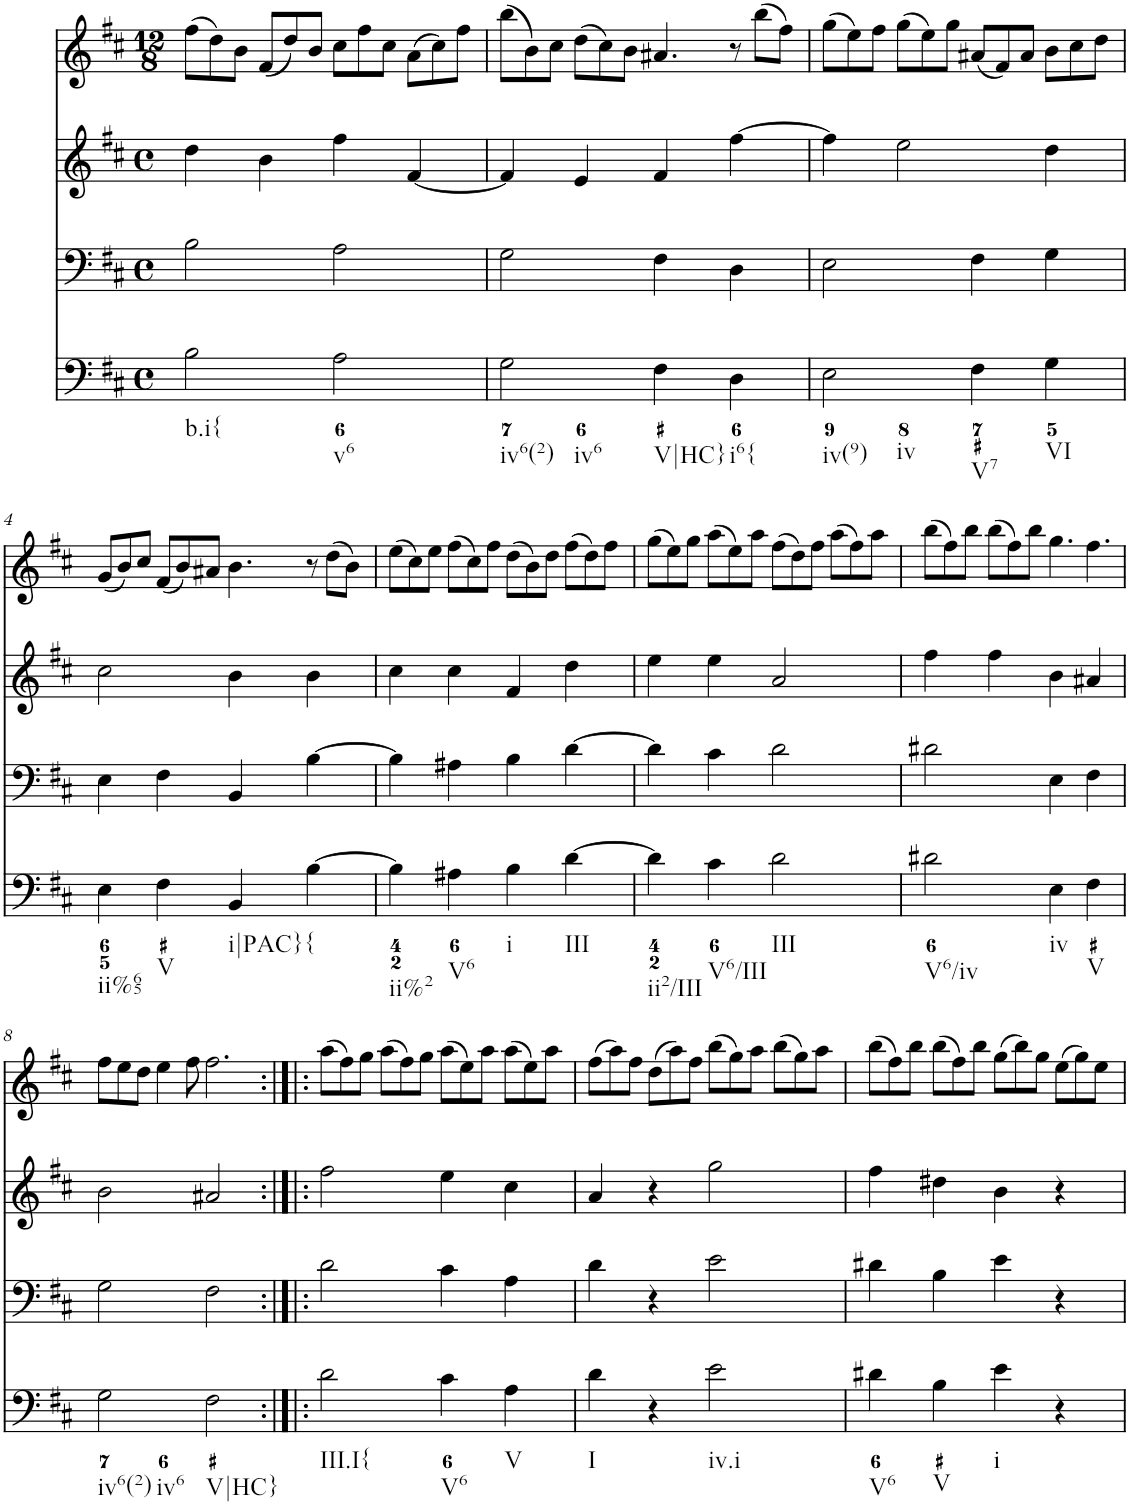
**kern	**kern	**kern	**kern
*part4	*part3	*part2	*part1
*staff4	*staff3	*staff2	*staff1
*I"Piano	*I"Piano	*I"Piano	*I"Piano
*I'Pno	*I'Pno	*I'Pno	*I'Pno
*clefF4	*clefF4	*clefG2	*clefG2
*k[f#c#]	*k[f#c#]	*k[f#c#]	*k[f#c#]
*b:	*b:	*b:	*b:
*M4/4	*M4/4	*M4/4	*M12/8
=1	=1	=1	=1
!LO:TX:b:t=b.i{	!	!	!
2B\	2B\	4dd\	(8ff#\L
.	.	.	8dd\)
.	.	4b\	8b\J
.	.	.	(8f#/L
!LO:TX:b:t=v6	!	!	!
2A\	2A\	4ff#\	8dd/)
.	.	.	8b/J
.	.	[4f#/	8cc#\L
.	.	.	8ff#\
2ryy	2ryy	2ryy	8cc#\J
.	.	.	(8a\L
.	.	.	8cc#\)
.	.	.	8ff#\J
=2	=2	=2	=2
!LO:TX:b:t=iv6(2)	!	!	!
!LO:TX:b:t=iv6	!	!	!
2G\	2G\	4f#/]	(8bb\L
.	.	.	8b\)
.	.	4e/	8cc#\J
.	.	.	(8dd\L
!LO:TX:b:t=V|HC}	!	!	!
4F#\	4F#\	4f#/	8cc#\)
.	.	.	8b\J
!LO:TX:b:t=i6{	!	!	!
4D\	4D\	[4ff#\	4.a#X/
2ryy	2ryy	2ryy	.
.	.	.	8r
.	.	.	(8bb\L
.	.	.	8ff#\J)
=3	=3	=3	=3
!LO:TX:b:t=iv(9)	!	!	!
!LO:TX:b:t=iv	!	!	!
2E\	2E\	4ff#\]	(8gg\L
.	.	.	8ee\)
.	.	2ee\	8ff#\J
.	.	.	(8gg\L
!LO:TX:b:t=V7	!	!	!
4F#\	4F#\	.	8ee\)
.	.	.	8gg\J
!LO:TX:b:t=VI	!	!	!
4G\	4G\	4dd\	(8a#X/L
.	.	.	8f#/)
2ryy	2ryy	2ryy	8a#/J
.	.	.	8b\L
.	.	.	8cc#\
.	.	.	8dd\J
!!LO:LB:g=z
=4	=4	=4	=4
!LO:TX:b:t=ii%65	!	!	!
4E\	4E\	2cc#\	(8g/L
.	.	.	8b/)
!LO:TX:b:t=V	!	!	!
4F#\	4F#\	.	8cc#/J
.	.	.	(8f#/L
!LO:TX:b:t=i|PAC}	!	!	!
4BB/	4BB/	4b\	8b/)
.	.	.	8a#X/J
!LO:TX:b:t={	!	!	!
[4B\	[4B\	4b\	4.b\
2ryy	2ryy	2ryy	.
.	.	.	8r
.	.	.	(8dd\L
.	.	.	8b\J)
=5	=5	=5	=5
!LO:TX:b:t=ii%2	!	!	!
4B\]	4B\]	4cc#\	(8ee\L
.	.	.	8cc#\)
!LO:TX:b:t=V6	!	!	!
4A#X\	4A#X\	4cc#\	8ee\J
.	.	.	(8ff#\L
!LO:TX:b:t=i	!	!	!
4B\	4B\	4f#/	8cc#\)
.	.	.	8ff#\J
!LO:TX:b:t=III	!	!	!
[4d\	[4d\	4dd\	(8dd\L
.	.	.	8b\)
2ryy	2ryy	2ryy	8dd\J
.	.	.	(8ff#\L
.	.	.	8dd\)
.	.	.	8ff#\J
=6	=6	=6	=6
!LO:TX:b:t=ii2/III	!	!	!
4d\]	4d\]	4ee\	(8gg\L
.	.	.	8ee\)
!LO:TX:b:t=V6/III	!	!	!
4c#\	4c#\	4ee\	8gg\J
.	.	.	(8aa\L
!LO:TX:b:t=III	!	!	!
2d\	2d\	2a/	8ee\)
.	.	.	8aa\J
.	.	.	(8ff#\L
.	.	.	8dd\)
2ryy	2ryy	2ryy	8ff#\J
.	.	.	(8aa\L
.	.	.	8ff#\)
.	.	.	8aa\J
=7	=7	=7	=7
!LO:TX:b:t=V6/iv	!	!	!
2d#X\	2d#X\	4ff#\	(8bb\L
.	.	.	8ff#\)
.	.	4ff#\	8bb\J
.	.	.	(8bb\L
!LO:TX:b:t=iv	!	!	!
4E\	4E\	4b\	8ff#\)
.	.	.	8bb\J
!LO:TX:b:t=V	!	!	!
4F#\	4F#\	4a#X/	4.gg\
2ryy	2ryy	2ryy	.
.	.	.	4.ff#\
!!LO:LB:g=z
=8	=8	=8	=8
!LO:TX:b:t=iv6(2)	!	!	!
!LO:TX:b:t=iv6	!	!	!
2G\	2G\	2b\	8ff#\L
.	.	.	8ee\
.	.	.	8dd\J
.	.	.	4ee\
!LO:TX:b:t=V|HC}	!	!	!
2F#\	2F#\	2a#X/	.
.	.	.	8ff#\
.	.	.	2.ff#\
2ryy	2ryy	2ryy	.
=9:|!|:	=9:|!|:	=9:|!|:	=9:|!|:
!LO:TX:b:t=III.I{	!	!	!
2d\	2d\	2ff#\	(8aa\L
.	.	.	8ff#\)
.	.	.	8gg\J
.	.	.	(8aa\L
!LO:TX:b:t=V6	!	!	!
4c#\	4c#\	4ee\	8ff#\)
.	.	.	8gg\J
!LO:TX:b:t=V	!	!	!
4A\	4A\	4cc#\	(8aa\L
.	.	.	8ee\)
2ryy	2ryy	2ryy	8aa\J
.	.	.	(8aa\L
.	.	.	8ee\)
.	.	.	8aa\J
=10	=10	=10	=10
!LO:TX:b:t=I	!	!	!
4d\	4d\	4a/	(8ff#\L
.	.	.	8aa\)
4r	4r	4r	8ff#\J
.	.	.	(8dd\L
!LO:TX:b:t=iv.i	!	!	!
2e\	2e\	2gg\	8aa\)
.	.	.	8ff#\J
.	.	.	(8bb\L
.	.	.	8gg\)
2ryy	2ryy	2ryy	8aa\J
.	.	.	(8bb\L
.	.	.	8gg\)
.	.	.	8aa\J
=11	=11	=11	=11
!LO:TX:b:t=V6	!	!	!
4d#X\	4d#X\	4ff#\	(8bb\L
.	.	.	8ff#\)
!LO:TX:b:t=V	!	!	!
4B\	4B\	4dd#X\	8bb\J
.	.	.	(8bb\L
!LO:TX:b:t=i	!	!	!
4e\	4e\	4b\	8ff#\)
.	.	.	8bb\J
4r	4r	4r	(8gg\L
.	.	.	8bb\)
2ryy	2ryy	2ryy	8gg\J
.	.	.	(8ee\L
.	.	.	8gg\)
.	.	.	8ee\J
=	=	=	=
*-	*-	*-	*-
